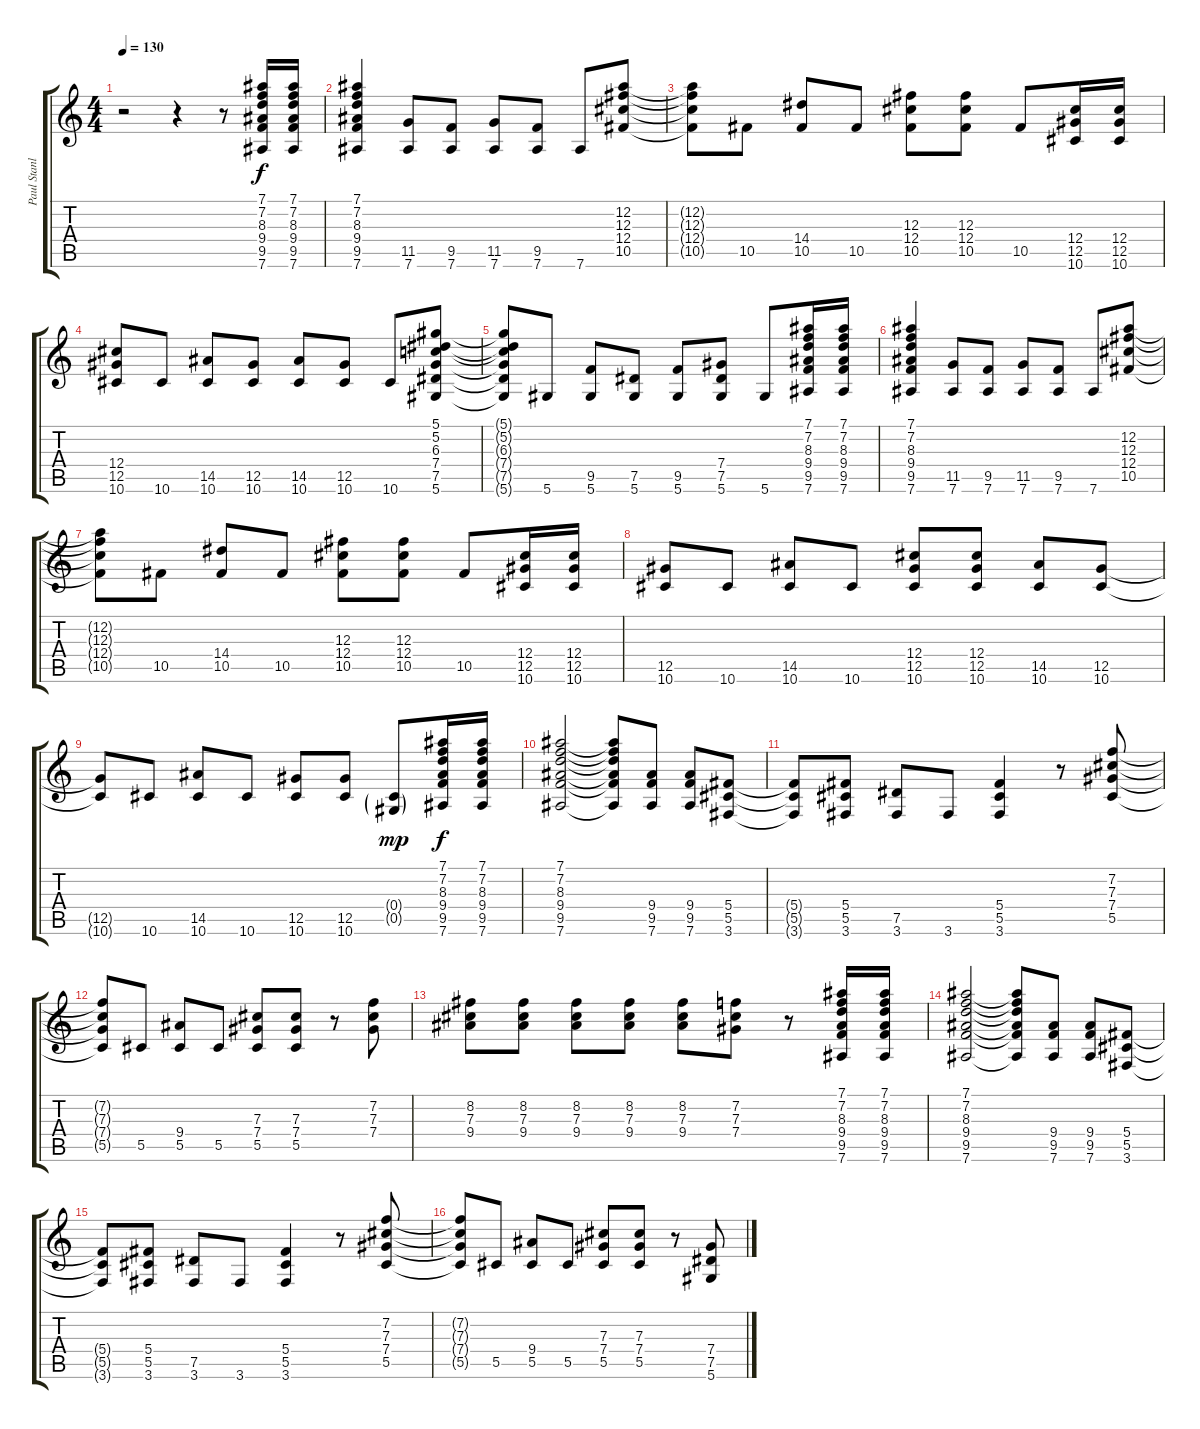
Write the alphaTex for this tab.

\track ("Paul Stanley" "Paul Stanl") {instrument distortionguitar}
\staff {score tabs}
\tuning (Eb4 Bb3 Gb3 Db3 Ab2 Eb2) {hide}
\ts (4 4)
\tempo 130
\clef g2
\ks c
r.2{dy f instrument distortionguitar} r.4 r.8 (7.1 7.2 8.3 9.4 9.5 7.6).16 (7.1 7.2 8.3 9.4 9.5 7.6).16 |
(7.1 7.2 8.3 9.4 9.5 7.6).4 (11.5 7.6).8 (9.5 7.6).8 (11.5 7.6).8 (9.5 7.6).8 7.6.8 (12.2 12.3 12.4 10.5).8 |
(12.2{t} 12.3{t} 12.4{t} 10.5{t}).8 10.5.8 (14.4 10.5).8 10.5.8 (12.3 12.4 10.5).8 (12.3 12.4 10.5).8 10.5.8 (12.4 12.5 10.6).16 (12.4 12.5 10.6).16 |
(12.4 12.5 10.6).8 10.6.8 (14.5 10.6).8 (12.5 10.6).8 (14.5 10.6).8 (12.5 10.6).8 10.6.8 (5.1 5.2 6.3 7.4 7.5 5.6).8 |
(5.1{t} 5.2{t} 6.3{t} 7.4{t} 7.5{t} 5.6{t}).8 5.6.8 (9.5 5.6).8 (7.5 5.6).8 (9.5 5.6).8 (7.4 7.5 5.6).8 5.6.8 (7.1 7.2 8.3 9.4 9.5 7.6).16 (7.1 7.2 8.3 9.4 9.5 7.6).16 |
(7.1 7.2 8.3 9.4 9.5 7.6).4 (11.5 7.6).8 (9.5 7.6).8 (11.5 7.6).8 (9.5 7.6).8 7.6.8 (12.2 12.3 12.4 10.5).8 |
(12.2{t} 12.3{t} 12.4{t} 10.5{t}).8 10.5.8 (14.4 10.5).8 10.5.8 (12.3 12.4 10.5).8 (12.3 12.4 10.5).8 10.5.8 (12.4 12.5 10.6).16 (12.4 12.5 10.6).16 |
(12.5 10.6).8 10.6.8 (14.5 10.6).8 10.6.8 (12.4 12.5 10.6).8 (12.4 12.5 10.6).8 (14.5 10.6).8 (12.5 10.6).8 |
(12.5{t} 10.6{t}).8 10.6.8 (14.5 10.6).8 10.6.8 (12.5 10.6).8 (12.5 10.6).8 (0.4{g} 0.5{g}).8{dy mp} (7.1 7.2 8.3 9.4 9.5 7.6).16{dy f} (7.1 7.2 8.3 9.4 9.5 7.6).16 |
(7.1 7.2 8.3 9.4 9.5 7.6).2 (7.1{t} 7.2{t} 8.3{t} 9.4{t} 9.5{t} 7.6{t}).8 (9.4 9.5 7.6).8 (9.4 9.5 7.6).8 (5.4 5.5 3.6).8 |
(5.4{t} 5.5{t} 3.6{t}).8 (5.4 5.5 3.6).8 (7.5 3.6).8 3.6.8 (5.4 5.5 3.6).4 r.8 (7.2 7.3 7.4 5.5).8 |
(7.2{t} 7.3{t} 7.4{t} 5.5{t}).8 5.5.8 (9.4 5.5).8 5.5.8 (7.3 7.4 5.5).8 (7.3 7.4 5.5).8 r.8 (7.2 7.3 7.4).8 |
(8.2 7.3 9.4).8 (8.2 7.3 9.4).8 (8.2 7.3 9.4).8 (8.2 7.3 9.4).8 (8.2 7.3 9.4).8 (7.2 7.3 7.4).8 r.8 (7.1 7.2 8.3 9.4 9.5 7.6).16 (7.1 7.2 8.3 9.4 9.5 7.6).16 |
(7.1 7.2 8.3 9.4 9.5 7.6).2 (7.1{t} 7.2{t} 8.3{t} 9.4{t} 9.5{t} 7.6{t}).8 (9.4 9.5 7.6).8 (9.4 9.5 7.6).8 (5.4 5.5 3.6).8 |
(5.4{t} 5.5{t} 3.6{t}).8 (5.4 5.5 3.6).8 (7.5 3.6).8 3.6.8 (5.4 5.5 3.6).4 r.8 (7.2 7.3 7.4 5.5).8 |
(7.2{t} 7.3{t} 7.4{t} 5.5{t}).8 5.5.8 (9.4 5.5).8 5.5.8 (7.3 7.4 5.5).8 (7.3 7.4 5.5).8 r.8 (7.4 7.5 5.6).8
